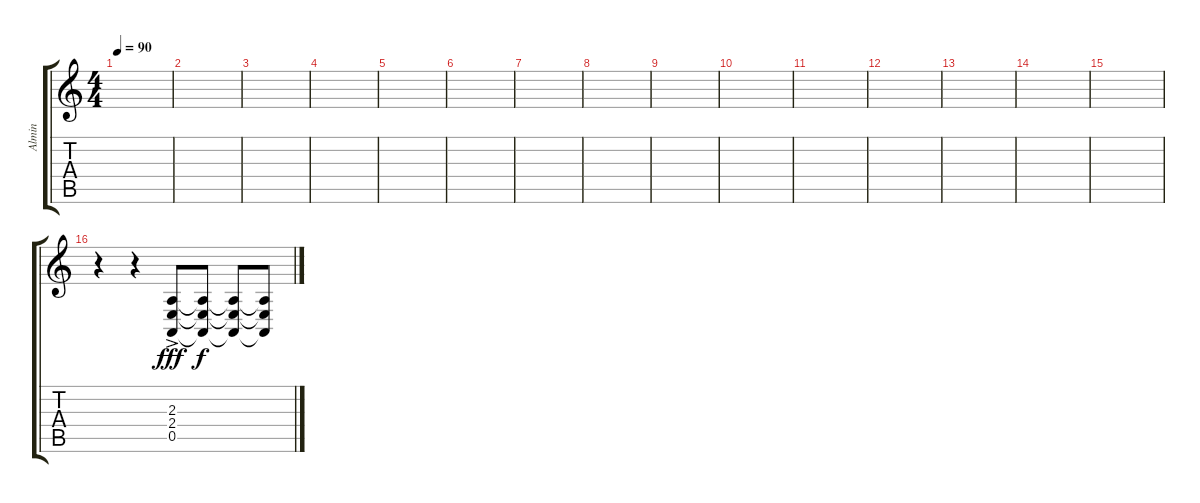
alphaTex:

\track ("Almin" "Almin") {instrument brightacousticpiano}
\staff {score tabs}
\tuning (E4 B3 G3 D3 A2 E2) {hide}
\ts (4 4)
\tempo 90
\clef g2
\ks c
|
|
|
|
|
|
|
|
|
|
|
|
|
|
|
r.4{volume 14 instrument frenchhorn} r.4 (2.3{ac} 2.4 0.5).8{dy fff} (2.3{t} 2.4{t} 0.5{t}).8{dy f} (2.3{t} 2.4{t} 0.5{t}).8{volume 0} (2.3{t} 2.4{t} 0.5{t}).8
